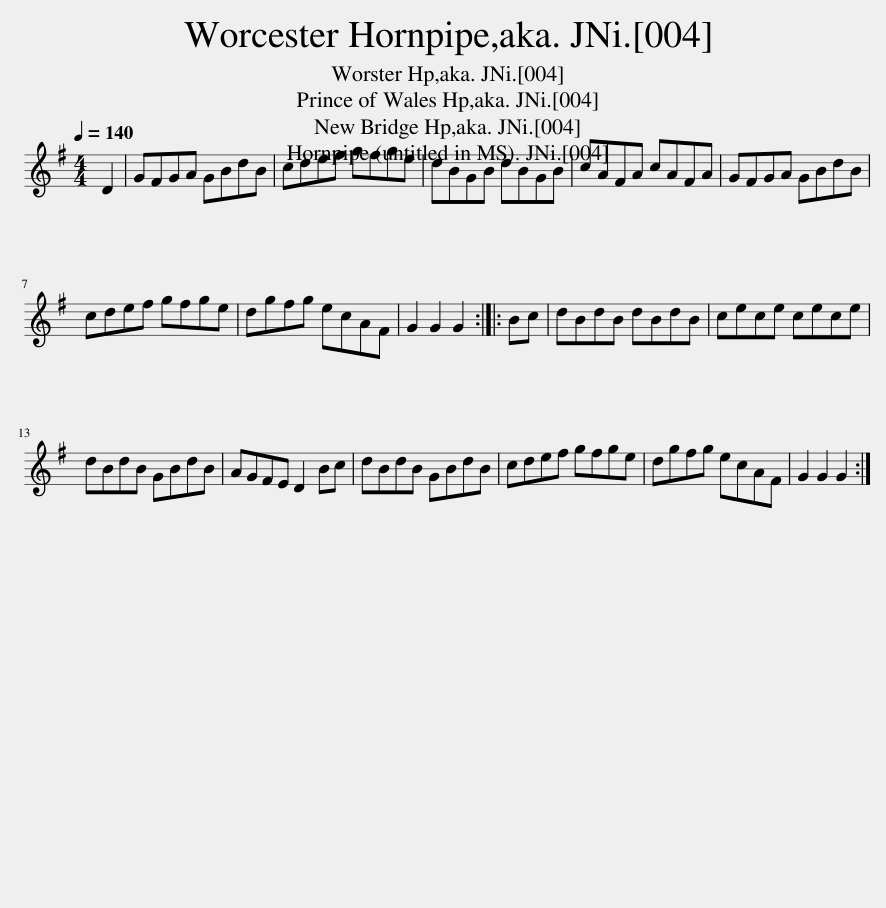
X:1
L:1/8
Q:1/4=140
M:4/4
I:linebreak $
K:G
V:1 treble
V:1
 D2 | GFGA GBdB | cdef gfge | dBGB dBGB | cAFA cAFA | %5
 GFGA GBdB |$ cdef gfge | dgfg ecAF | G2 G2 G2 :: Bc | %10
 dBdB dBdB | cece cece |$ dBdB GBdB | AGFE D2 Bc | dBdB GBdB | %15
 cdef gfge | dgfg ecAF | G2 G2 G2 :| %18
